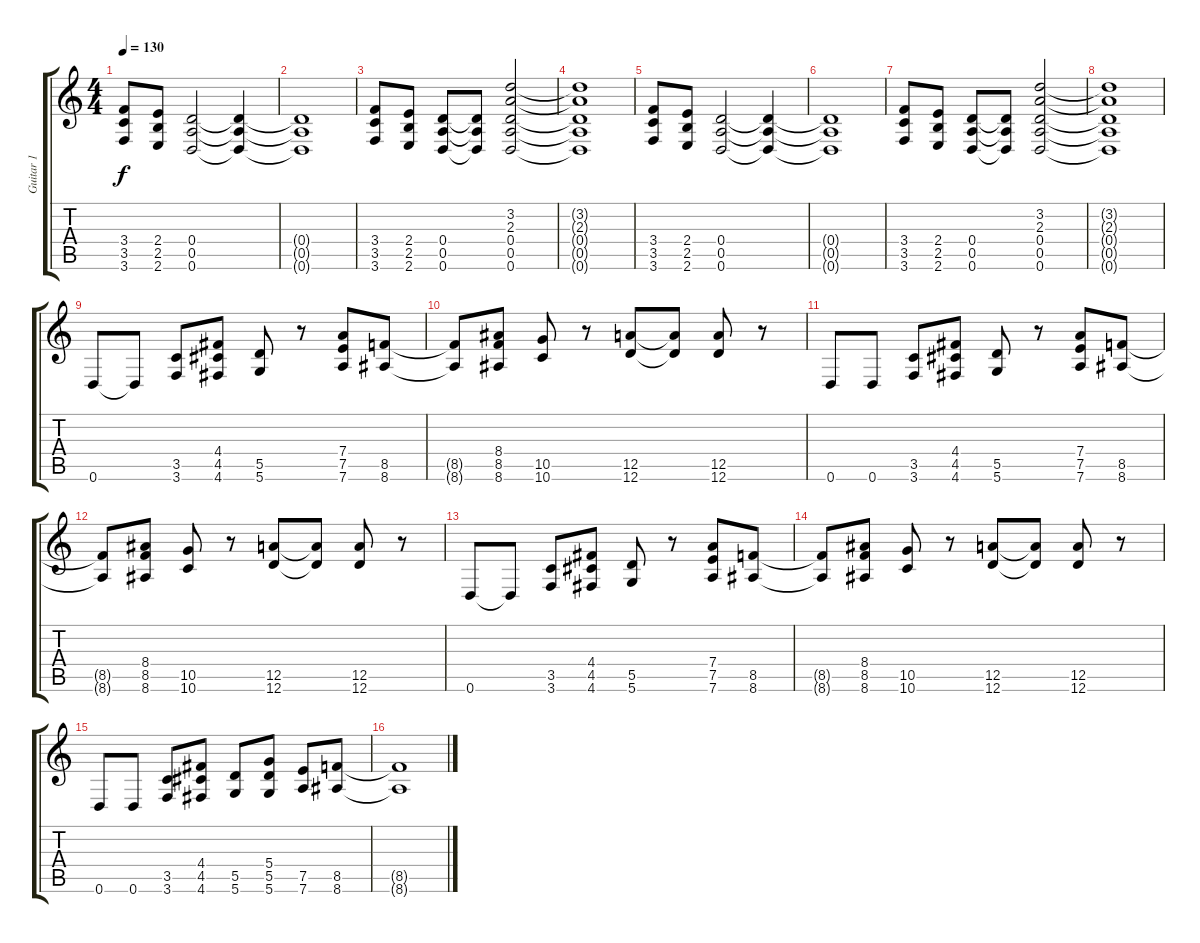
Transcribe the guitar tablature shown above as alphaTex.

\track ("Guitar 1" "Guitar 1") {instrument overdrivenguitar}
\staff {score tabs}
\tuning (E4 B3 G3 D3 A2 D2) {hide}
\ts (4 4)
\tempo 130
\clef g2
\ks c
(3.4 3.5 3.6).8{dy f} (2.4 2.5 2.6).8 (0.4 0.5 0.6).2 (0.4{t} 0.5{t} 0.6{t}).4 |
(0.4{t} 0.5{t} 0.6{t}).1 |
(3.4 3.5 3.6).8 (2.4 2.5 2.6).8 (0.4 0.5 0.6).8 (0.4{t} 0.5{t} 0.6{t}).8 (3.2 2.3 0.4 0.5 0.6).2 |
(3.2{t} 2.3{t} 0.4{t} 0.5{t} 0.6{t}).1 |
(3.4 3.5 3.6).8 (2.4 2.5 2.6).8 (0.4 0.5 0.6).2 (0.4{t} 0.5{t} 0.6{t}).4 |
(0.4{t} 0.5{t} 0.6{t}).1 |
(3.4 3.5 3.6).8 (2.4 2.5 2.6).8 (0.4 0.5 0.6).8 (0.4{t} 0.5{t} 0.6{t}).8 (3.2 2.3 0.4 0.5 0.6).2 |
(3.2{t} 2.3{t} 0.4{t} 0.5{t} 0.6{t}).1 |
0.6.8 0.6{t}.8 (3.5 3.6).8 (4.4 4.5 4.6).8 (5.5 5.6).8 r.8 (7.4 7.5 7.6).8 (8.5 8.6).8 |
(8.5{t} 8.6{t}).8 (8.4 8.5 8.6).8 (10.5 10.6).8 r.8 (12.5 12.6).8 (12.5{t} 12.6{t}).8 (12.5 12.6).8 r.8 |
0.6.8 0.6.8 (3.5 3.6).8 (4.4 4.5 4.6).8 (5.5 5.6).8 r.8 (7.4 7.5 7.6).8 (8.5 8.6).8 |
(8.5{t} 8.6{t}).8 (8.4 8.5 8.6).8 (10.5 10.6).8 r.8 (12.5 12.6).8 (12.5{t} 12.6{t}).8 (12.5 12.6).8 r.8 |
0.6.8 0.6{t}.8 (3.5 3.6).8 (4.4 4.5 4.6).8 (5.5 5.6).8 r.8 (7.4 7.5 7.6).8 (8.5 8.6).8 |
(8.5{t} 8.6{t}).8 (8.4 8.5 8.6).8 (10.5 10.6).8 r.8 (12.5 12.6).8 (12.5{t} 12.6{t}).8 (12.5 12.6).8 r.8 |
0.6.8 0.6.8 (3.5 3.6).8 (4.4 4.5 4.6).8 (5.5 5.6).8 (5.4 5.5 5.6).8 (7.5 7.6).8 (8.5 8.6).8 |
(8.5{t} 8.6{t}).1
